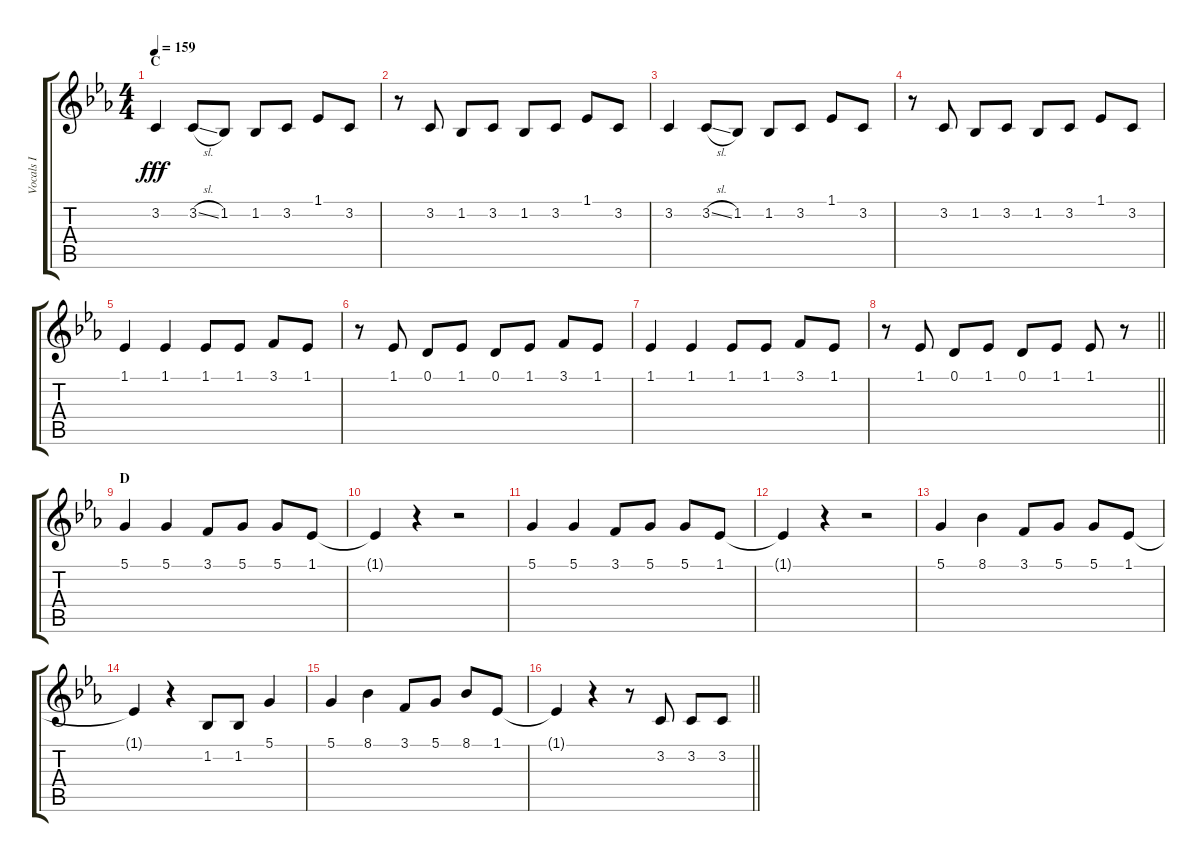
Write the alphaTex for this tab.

\track ("Vocals I" "Vocals I") {instrument voiceoohs}
\staff {score tabs}
\tuning (D4 A3 F3 C3 G2 C2) {hide}
\ts (4 4)
\section ("" "C")
\tempo 159
\clef g2
\ks eb
3.2.4{dy fff} 3.2{sl}.8 1.2.8 1.2.8 3.2.8 1.1.8 3.2.8 |
r.8 3.2.8 1.2.8 3.2.8 1.2.8 3.2.8 1.1.8 3.2.8 |
3.2.4 3.2{sl}.8 1.2.8 1.2.8 3.2.8 1.1.8 3.2.8 |
r.8 3.2.8 1.2.8 3.2.8 1.2.8 3.2.8 1.1.8 3.2.8 |
1.1.4 1.1.4 1.1.8 1.1.8 3.1.8 1.1.8 |
r.8 1.1.8 0.1.8 1.1.8 0.1.8 1.1.8 3.1.8 1.1.8 |
1.1.4 1.1.4 1.1.8 1.1.8 3.1.8 1.1.8 |
\barLineRight lightlight
r.8 1.1.8 0.1.8 1.1.8 0.1.8 1.1.8 1.1.8 r.8 |
\section ("" "D")
5.1.4 5.1.4 3.1.8 5.1.8 5.1.8 1.1.8 |
1.1{t}.4 r.4 r.2 |
5.1.4 5.1.4 3.1.8 5.1.8 5.1.8 1.1.8 |
1.1{t}.4 r.4 r.2 |
5.1.4 8.1.4 3.1.8 5.1.8 5.1.8 1.1.8 |
1.1{t}.4 r.4 1.2.8 1.2.8 5.1.4 |
5.1.4 8.1.4 3.1.8 5.1.8 8.1.8 1.1.8 |
\barLineRight lightlight
1.1{t}.4 r.4 r.8 3.2.8 3.2.8 3.2.8
